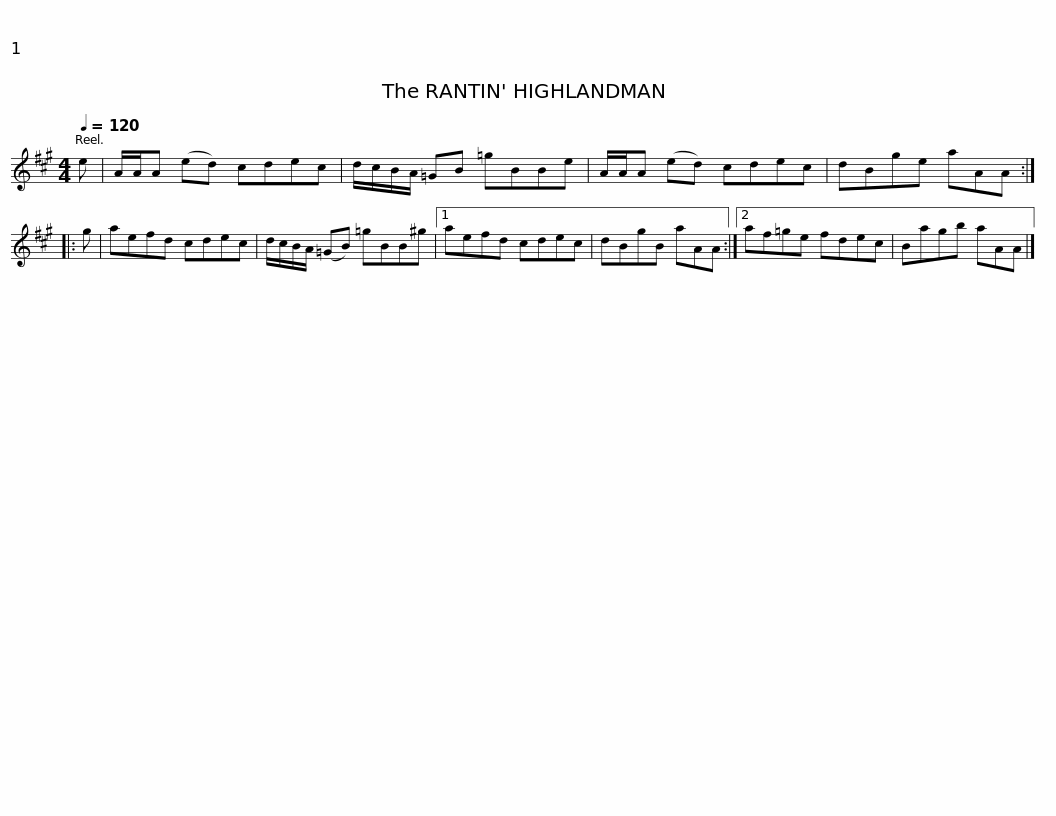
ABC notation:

X:1
L:1/8
Q:1/4=120
M:4/4
I:linebreak $
K:A
V:1 treble
V:1
 e | A/A/A (ed) cdec | d/c/B/A/ =GB =gBBe | A/A/A (ed) cdec | dBge aAA :: %5
 g |$ aefd cdec | d/c/B/A/ (=GB) =gBB^g |1 aefd cdec | dBgB aAA :|2 %10
 af=ge fdec |$ Bagb aAA |] %12
